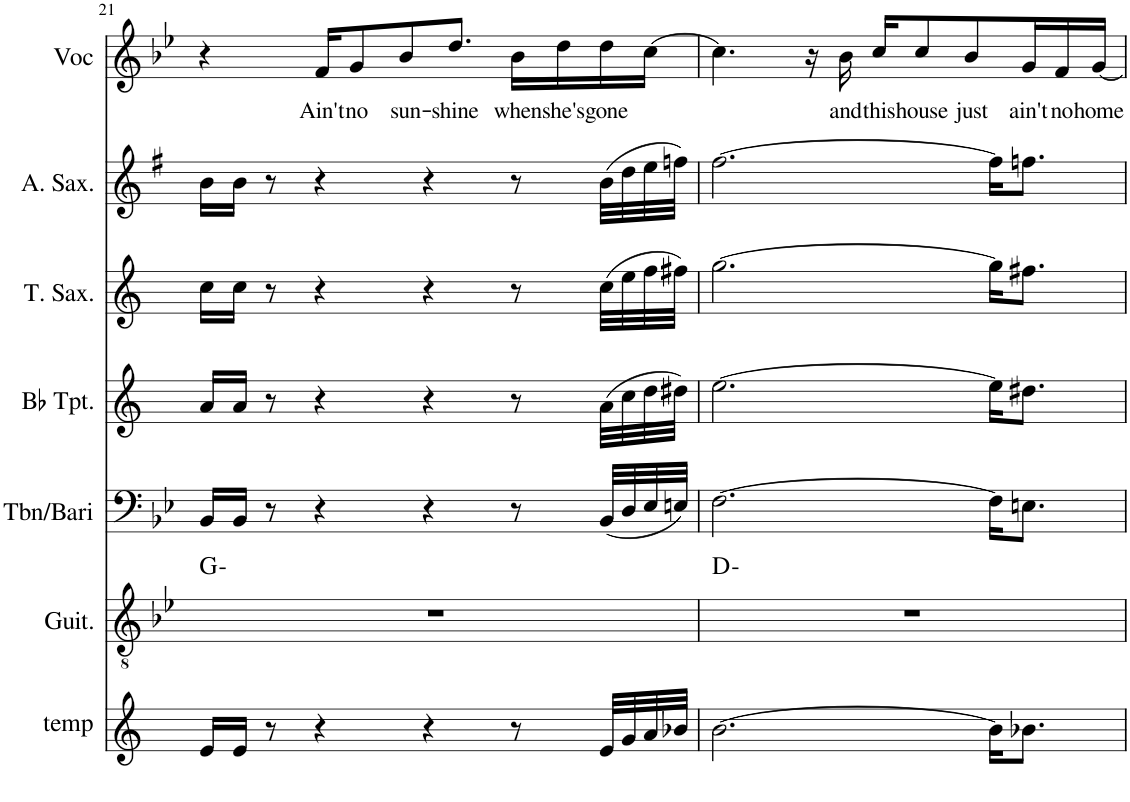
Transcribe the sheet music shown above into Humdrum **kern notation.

**kern	**kern	**harte	**kern	**kern	**kern	**kern	**kern	**text
*part7	*part6	*part6	*part5	*part4	*part3	*part2	*part1	*part1
*staff7	*staff6	*	*staff5	*staff4	*staff3	*staff2	*staff1	*staff1
*I"temp	*I"Guitar	*	*I"Tbn/Bari	*I"Bb Trumpet	*I"Tenor	*I"Alto	*I"Voc	*
*I'temp	*I'Guit.	*	*I'Tbn/Bari	*I'Bb Tpt.	*	*	*I'Voc	*
!!LO:PB:g=z
*clefG2	*clefGv2	*	*clefF4	*clefG2	*clefG2	*clefG2	*clefG2	*
*Trd8c14	*	*	*	*Trd1c2	*Trd8c14	*Trd5c9	*	*
*k[]	*k[b-e-]	*	*k[b-e-]	*k[]	*k[]	*k[f#]	*k[b-e-]	*
*M4/4	*M4/4	*	*M4/4	*M4/4	*M4/4	*M4/4	*M4/4	*
=21	=21	=21	=21	=21	=21	=21	=21	=21
16e/LL	1r	G:min	16BB-/LL	16a/LL	16cc\LL	16b\LL	4r	.
16e/JJ	.	.	16BB-/JJ	16a/JJ	16cc\JJ	16b\JJ	.	.
8r	.	.	8r	8r	8r	8r	.	.
!	!	!	!	!	!	!	!	!LO:LY:b
4r	.	.	4r	4r	4r	4r	16f/KL	Ain't
!	!	!	!	!	!	!	!	!LO:LY:b
.	.	.	.	.	.	.	8g/	no
!	!	!	!	!	!	!	!	!LO:LY:b
.	.	.	.	.	.	.	8b-/	sun-
4r	.	.	4r	4r	4r	4r	.	.
!	!	!	!	!	!	!	!	!LO:LY:b
.	.	.	.	.	.	.	8.dd/J	-shine
!	!	!	!	!	!	!	!	!LO:LY:b
8r	.	.	8r	8r	8r	8r	16b-\LL	when
!	!	!	!	!	!	!	!	!LO:LY:b
.	.	.	.	.	.	.	16dd\	she's
!	!	!	!	!	!	!	!	!LO:LY:b
32e/LLL	.	.	(32BB-/LLL	(32a\LLL	(32cc\LLL	(32b\LLL	16dd\	gone
32g/	.	.	32D/	32cc\	32ee\	32dd\	.	.
32a/	.	.	32E-/	32dd\	32ff\	32ee\	[16cc\JJ	.
32b-X/JJJ	.	.	32En/JJJ)	32dd#X\JJJ)	32ff#X\JJJ)	32ffn\JJJ)	.	.
=22	=22	=22	=22	=22	=22	=22	=22	=22
[2.b\	1r	D:min	[2.F\	[2.ee\	[2.gg\	[2.ff#\	4.cc\]	.
.	.	.	.	.	.	.	16r	.
!	!	!	!	!	!	!	!	!LO:LY:b
.	.	.	.	.	.	.	16b-\	and
!	!	!	!	!	!	!	!	!LO:LY:b
.	.	.	.	.	.	.	16cc/KL	this
!	!	!	!	!	!	!	!	!LO:LY:b
.	.	.	.	.	.	.	8cc/	house
!	!	!	!	!	!	!	!	!LO:LY:b
.	.	.	.	.	.	.	8b-/	just
16b\KL]	.	.	16F\KL]	16ee\KL]	16gg\KL]	16ff#\KL]	.	.
!	!	!	!	!	!	!	!	!LO:LY:b
8.b-X\J	.	.	8.En\J	8.dd#X\J	8.ff#X\J	8.ffn\J	16g/L	ain't
!	!	!	!	!	!	!	!	!LO:LY:b
.	.	.	.	.	.	.	16f/	no
!	!	!	!	!	!	!	!	!LO:LY:b
.	.	.	.	.	.	.	[16g/JJ	home
=	=	=	=	=	=	=	=	=
*-	*-	*-	*-	*-	*-	*-	*-	*-
